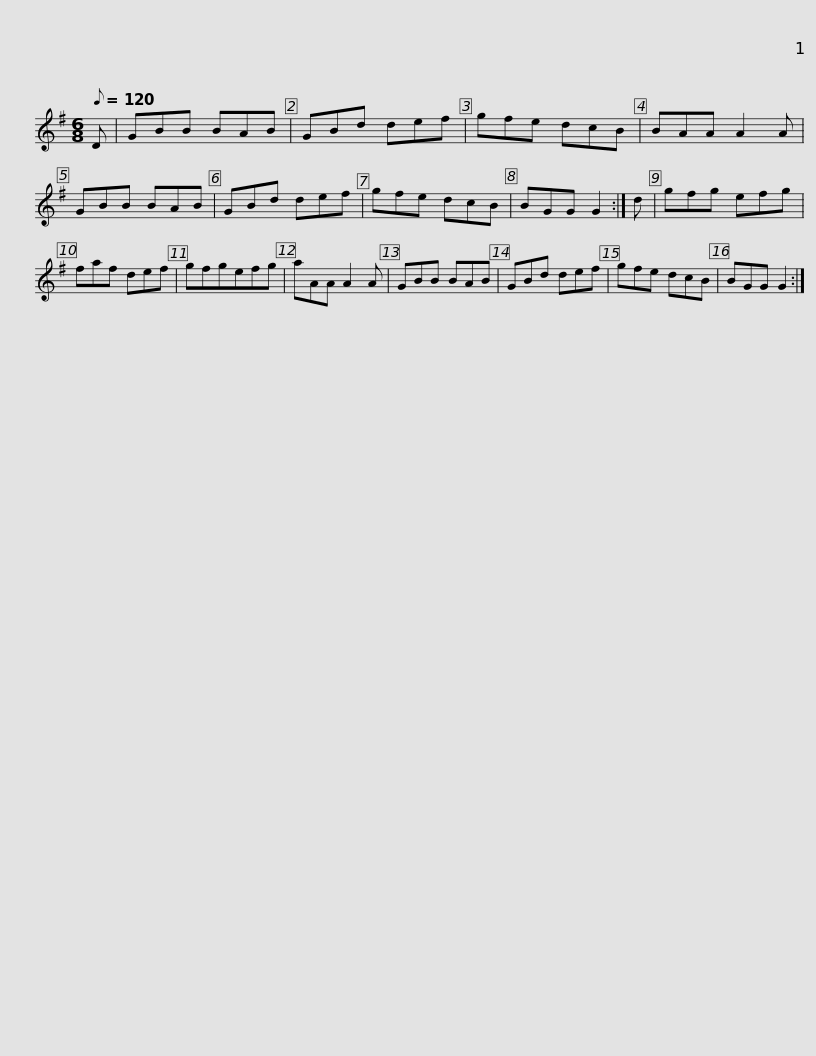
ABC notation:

X:1
L:1/8
Q:1/8=120
M:6/8
I:linebreak $
K:G
V:1 treble
V:1
 D | GBB BAB | GBd def | gfe dcB | BAA A2 A | %5
 GBB BAB |$ GBd def | gfe dcB | BGG G2 :| d | %10
 gfg efg | faf def |$ gfgefg | aAA A2 A | GBB BAB | %15
 GBd def | gfe dcB | BGG G2 :| %18
